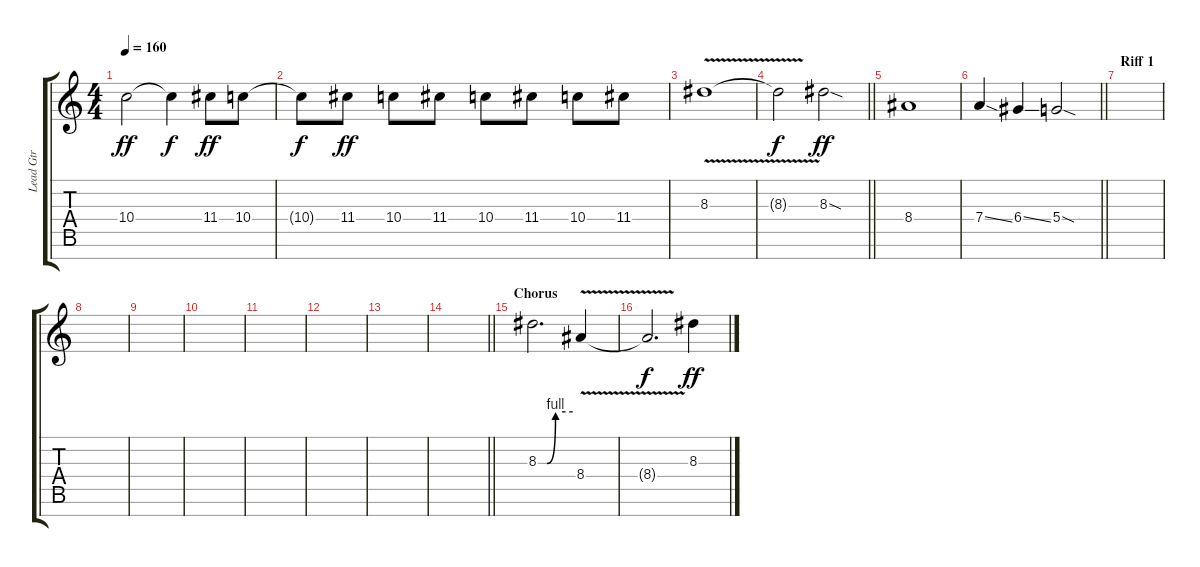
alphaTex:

\track ("Lead Gtr" "Lead Gtr") {instrument distortionguitar}
\staff {score tabs}
\tuning (E4 B3 G3 D3 A2 E2 B1) {hide}
\ts (4 4)
\tempo 160
\clef g2
\ks c
10.4.2{dy ff} 10.4{t}.4{dy f} 11.4.8{dy ff} 10.4.8 |
10.4{t}.8{dy f} 11.4.8{dy ff} 10.4.8 11.4.8 10.4.8 11.4.8 10.4.8 11.4.8 |
8.3{v}.1 |
\barLineRight lightlight
8.3{t}.2{dy f} 8.3{sod}.2{dy ff} |
8.4.1 |
\barLineRight lightlight
7.4{ss}.4 6.4{ss}.4 5.4{sod}.2 |
\section ("" "Riff 1")
|
|
|
|
|
|
|
\barLineRight lightlight
|
\section ("" "Chorus")
8.3{be (custom 0 0 15 0 30 4 60 4)}.2{d} 8.4{v}.4 |
8.4{t}.2{d dy f} 8.3.4{dy ff}
